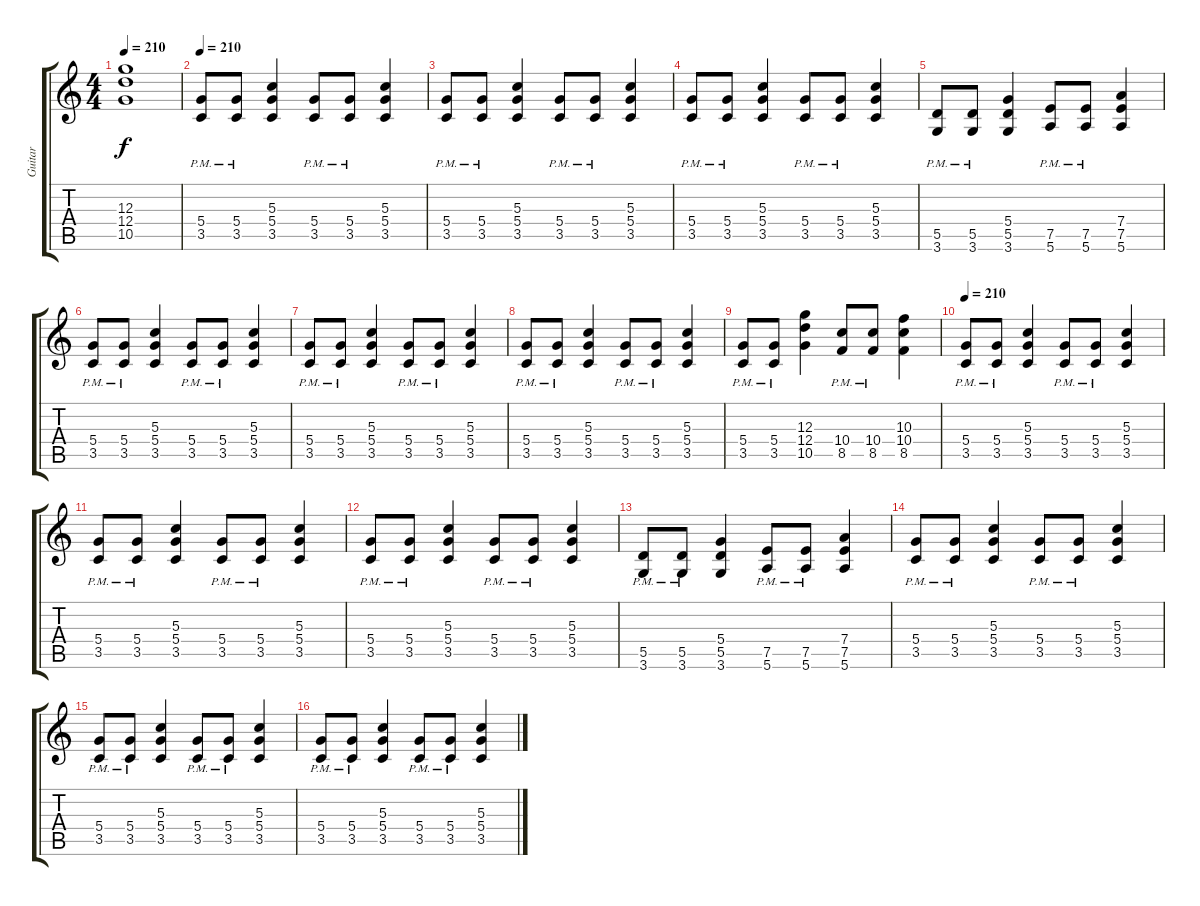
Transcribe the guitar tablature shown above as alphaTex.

\track ("Guitar " "Guitar ") {instrument distortionguitar}
\staff {score tabs}
\tuning (E4 B3 G3 D3 A2 E2) {hide}
\ts (4 4)
\tempo 210
\clef g2
\ks c
(12.3{t} 12.4{t} 10.5{t}).1{dy f} |
\tempo 210
(5.4{pm} 3.5{pm}).8{volume 13} (5.4{pm} 3.5{pm}).8 (5.3 5.4 3.5).4 (5.4{pm} 3.5{pm}).8 (5.4{pm} 3.5{pm}).8 (5.3 5.4 3.5).4 |
(5.4{pm} 3.5{pm}).8 (5.4{pm} 3.5{pm}).8 (5.3 5.4 3.5).4 (5.4{pm} 3.5{pm}).8 (5.4{pm} 3.5{pm}).8 (5.3 5.4 3.5).4 |
(5.4{pm} 3.5{pm}).8 (5.4{pm} 3.5{pm}).8 (5.3 5.4 3.5).4 (5.4{pm} 3.5{pm}).8 (5.4{pm} 3.5{pm}).8 (5.3 5.4 3.5).4 |
(5.5{pm} 3.6{pm}).8 (5.5{pm} 3.6{pm}).8 (5.4 5.5 3.6).4 (7.5{pm} 5.6{pm}).8 (7.5{pm} 5.6{pm}).8 (7.4 7.5 5.6).4 |
(5.4{pm} 3.5{pm}).8 (5.4{pm} 3.5{pm}).8 (5.3 5.4 3.5).4 (5.4{pm} 3.5{pm}).8 (5.4{pm} 3.5{pm}).8 (5.3 5.4 3.5).4 |
(5.4{pm} 3.5{pm}).8 (5.4{pm} 3.5{pm}).8 (5.3 5.4 3.5).4 (5.4{pm} 3.5{pm}).8 (5.4{pm} 3.5{pm}).8 (5.3 5.4 3.5).4 |
(5.4{pm} 3.5{pm}).8 (5.4{pm} 3.5{pm}).8 (5.3 5.4 3.5).4 (5.4{pm} 3.5{pm}).8 (5.4{pm} 3.5{pm}).8 (5.3 5.4 3.5).4 |
(5.4{pm} 3.5{pm}).8 (5.4{pm} 3.5{pm}).8 (12.3 12.4 10.5).4 (10.4{pm} 8.5{pm}).8 (10.4{pm} 8.5{pm}).8 (10.3 10.4 8.5).4 |
\tempo 210
(5.4{pm} 3.5{pm}).8{volume 13} (5.4{pm} 3.5{pm}).8 (5.3 5.4 3.5).4 (5.4{pm} 3.5{pm}).8 (5.4{pm} 3.5{pm}).8 (5.3 5.4 3.5).4 |
(5.4{pm} 3.5{pm}).8 (5.4{pm} 3.5{pm}).8 (5.3 5.4 3.5).4 (5.4{pm} 3.5{pm}).8 (5.4{pm} 3.5{pm}).8 (5.3 5.4 3.5).4 |
(5.4{pm} 3.5{pm}).8 (5.4{pm} 3.5{pm}).8 (5.3 5.4 3.5).4 (5.4{pm} 3.5{pm}).8 (5.4{pm} 3.5{pm}).8 (5.3 5.4 3.5).4 |
(5.5{pm} 3.6{pm}).8 (5.5{pm} 3.6{pm}).8 (5.4 5.5 3.6).4 (7.5{pm} 5.6{pm}).8 (7.5{pm} 5.6{pm}).8 (7.4 7.5 5.6).4 |
(5.4{pm} 3.5{pm}).8 (5.4{pm} 3.5{pm}).8 (5.3 5.4 3.5).4 (5.4{pm} 3.5{pm}).8 (5.4{pm} 3.5{pm}).8 (5.3 5.4 3.5).4 |
(5.4{pm} 3.5{pm}).8 (5.4{pm} 3.5{pm}).8 (5.3 5.4 3.5).4 (5.4{pm} 3.5{pm}).8 (5.4{pm} 3.5{pm}).8 (5.3 5.4 3.5).4 |
(5.4{pm} 3.5{pm}).8 (5.4{pm} 3.5{pm}).8 (5.3 5.4 3.5).4 (5.4{pm} 3.5{pm}).8 (5.4{pm} 3.5{pm}).8 (5.3 5.4 3.5).4
